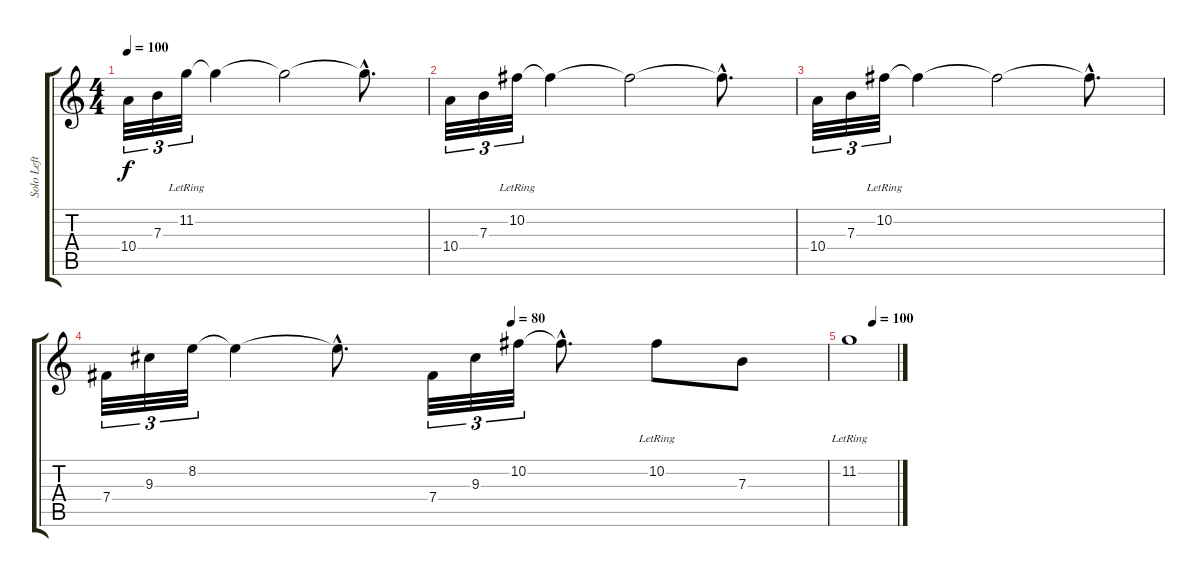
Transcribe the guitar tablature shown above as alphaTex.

\track ("Solo Left" "Solo Left") {instrument overdrivenguitar}
\staff {score tabs}
\tuning (Db4 Ab3 E3 B2 Gb2 B1) {hide}
\ts (4 4)
\tempo 100
\clef g2
\ks c
10.4.32{tu (3 2) dy f} 7.3.32{tu (3 2)} 11.2{lr}.32{tu (3 2)} 11.2{t}.4 11.2{t}.2 11.2{hac t}.8{d} |
10.4.32{tu (3 2)} 7.3.32{tu (3 2)} 10.2{lr}.32{tu (3 2)} 10.2{t}.4 10.2{t}.2 10.2{hac t}.8{d} |
10.4.32{tu (3 2)} 7.3.32{tu (3 2)} 10.2{lr}.32{tu (3 2)} 10.2{t}.4 10.2{t}.2 10.2{hac t}.8{d} |
\tempo (80 0.5625)
7.4.32{tu (3 2)} 9.3.32{tu (3 2)} 8.2.32{tu (3 2)} 8.2{t}.4 8.2{hac t}.8{d} 7.4.32{tu (3 2)} 9.3.32{tu (3 2)} 10.2.32{tu (3 2)} 10.2{hac t}.8{d} 10.2{lr}.8 7.3.8 |
\tempo (100 0.5)
11.2{lr}.1
